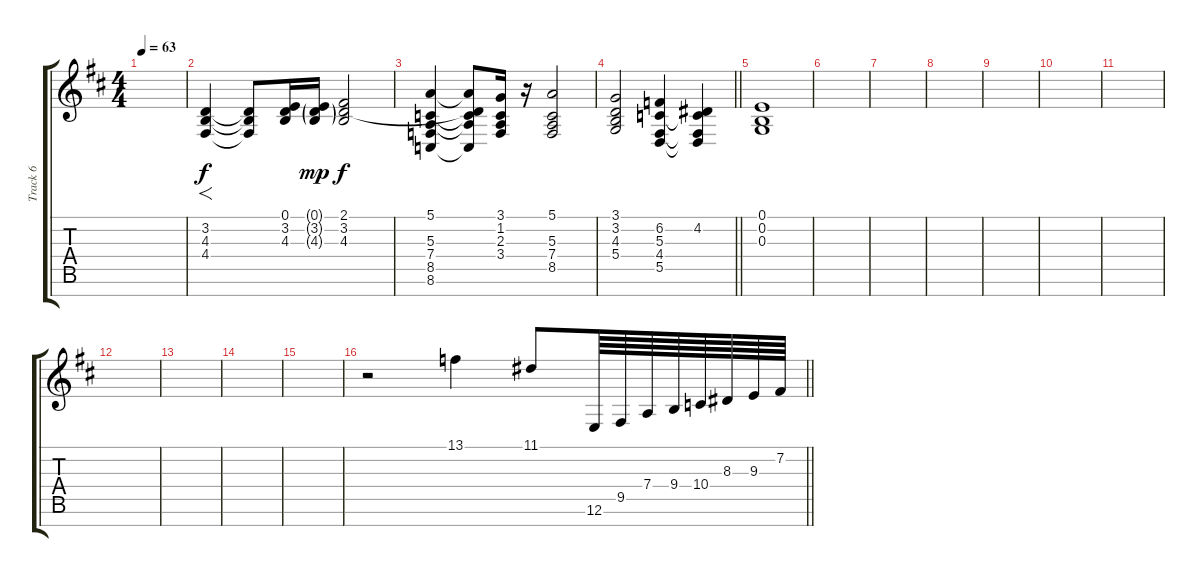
\track ("Track 6" "Track 6") {instrument sopranosax}
\staff {score tabs}
\tuning (E4 B3 G3 D3 A2 E2 B1) {hide}
\ts (4 4)
\tempo 63
\clef g2
\ks d
|
(3.2 4.3 4.4).4{f volume 5} (3.2{t} 4.3{t} 4.4{t}).8 (0.1 3.2 4.3).16 (0.1{g} 3.2{g} 4.3{g}).16{dy mp} (2.1 3.2 4.3).2{dy f} |
(5.1 5.3 7.4 8.5 8.6).4 (5.1{t} 3.2{t} 5.3{t} 7.4{t} 8.6{t}).8 (3.1 1.2 2.3 3.4).16 r.16 (5.1 5.3 7.4 8.5).2 |
\barLineRight lightlight
(3.1 3.2 4.3 5.4).2 (6.2 5.3 4.4 5.5).4 (4.2 5.3{t} 4.4{t} 5.5{t}).4 |
(0.1 0.2 0.3).1{volume 0} |
|
|
|
|
|
|
|
|
|
|
\barLineRight lightlight
r.2 13.1.4{instrument rockorgan} 11.1.8{volume 13} 12.6.64 9.5.64 7.4.64 9.4.64 10.4.64 8.3.64 9.3.64 7.2.64
